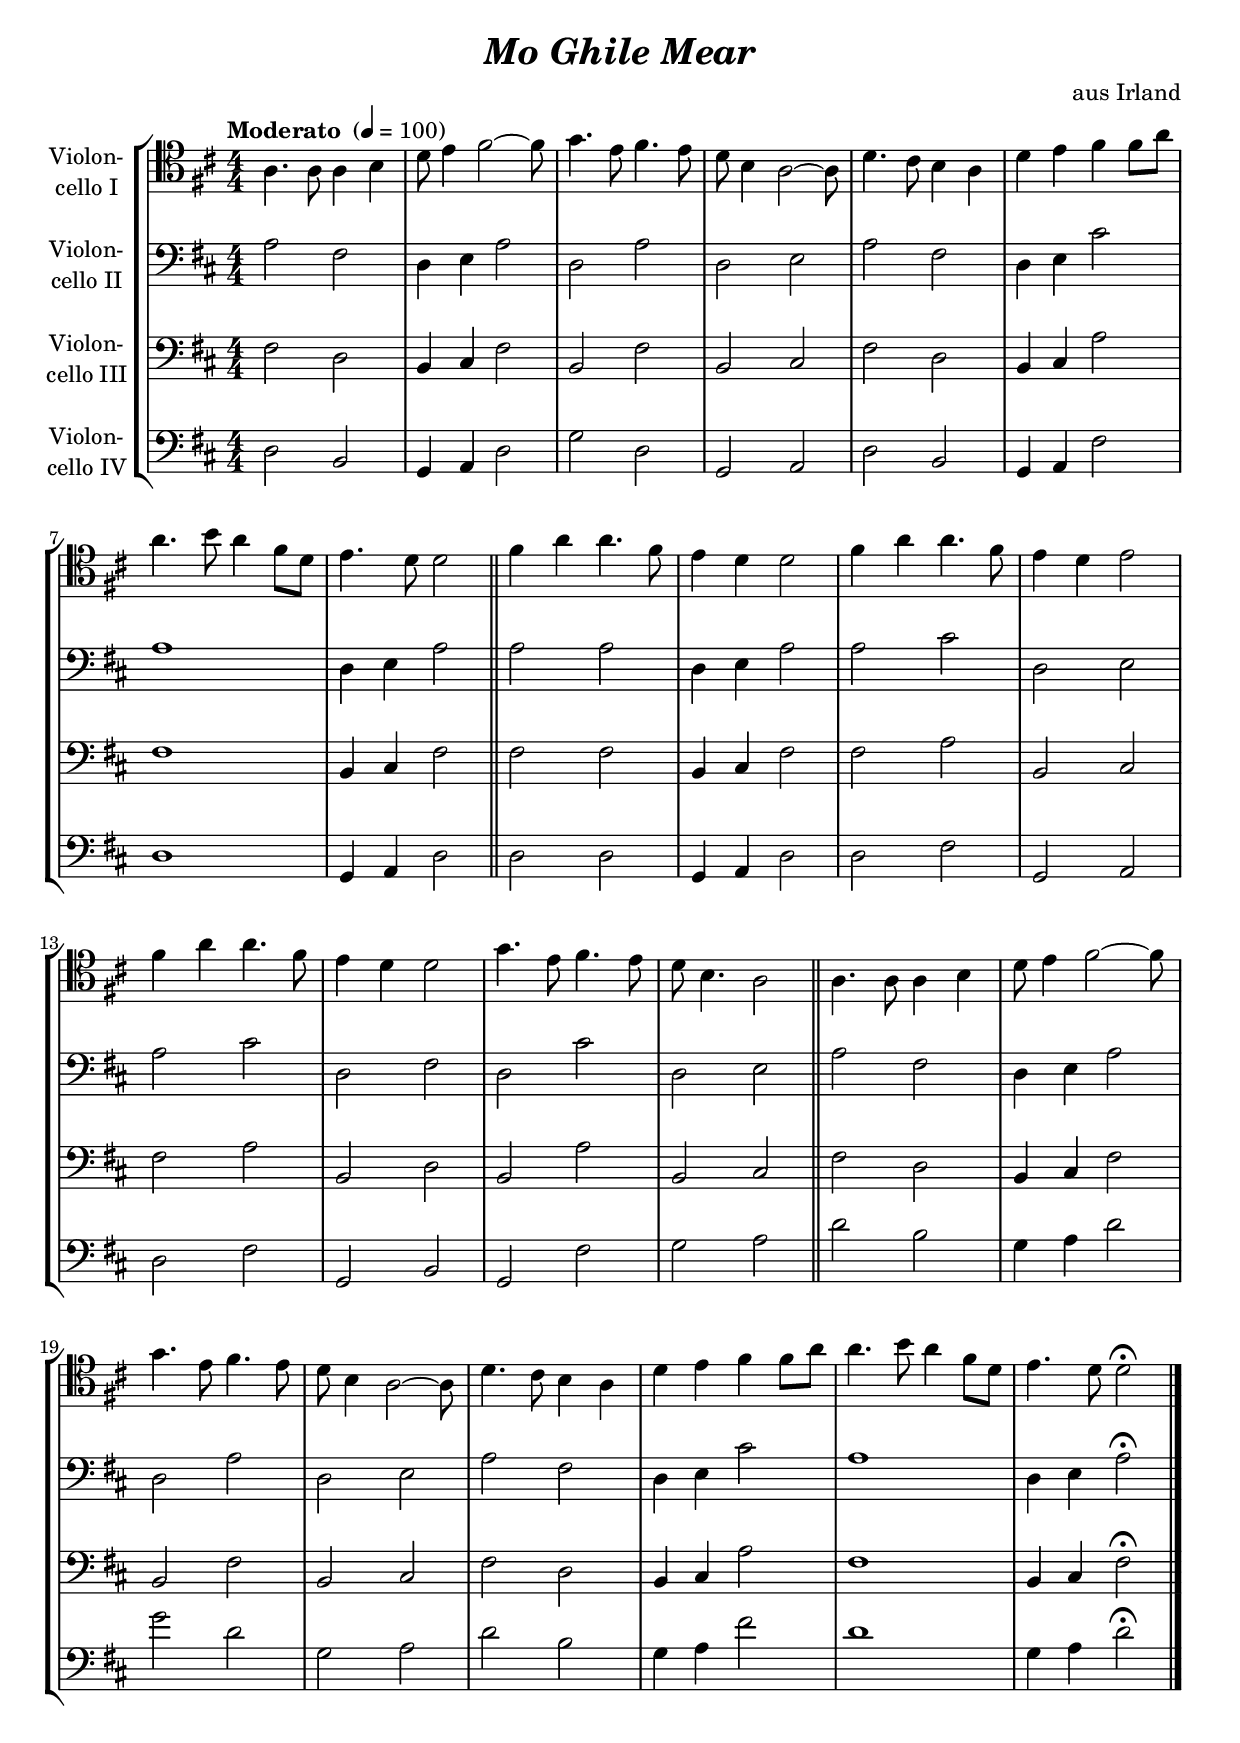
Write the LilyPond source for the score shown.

\version "2.18.2"
\include "deutsch.ly"
  
#(set-global-staff-size 20)

\header {
  title     = \markup \bold \italic "Mo Ghile Mear"
  composer  = "aus Irland"
%  arranger  = ""
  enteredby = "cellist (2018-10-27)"
%  piece     = ""
}

voiceconsts = {
  \key g \major
  \time 4/4
  \clef "bass"
  \numericTimeSignature
  \compressFullBarRests
  % Set default beaming for all staves
% \set Timing.beamExceptions = #'()
% \set Timing.baseMoment     = #(ly:make-moment 1 4)
% \set Timing.beatStructure  = #'(1 1 1)
  \tempo "Moderato " 4=100
}

micl = "clarinet"
mifl = "flute"
miob = "oboe"
mifh = "french horn"
misx = "tenor sax"
mist = "string ensemble 1"
miba = "cello"

va = \relative c {
  \voiceconsts
  \clef "tenor"
  
  d4. d8 d4 e
  g8 a4 h2~ h8
  c4. a8 h4. a8
  g e4 d2~ d8
  g4. fis8 e4 d
  g a h h8 d
  d4. e8 d4 h8 g

  a4. g8 g2 \bar "||"
  h4 d d4. h8
  a4 g g2
  h4 d d4. h8
  a4 g a2
  h4 d d4. h8
  a4 g g2
  c4. a8 h4. a8

  g e4. d2 \bar "||"
  d4. d8 d4 e
  g8 a4 h2~ h8
  c4. a8 h4. a8
  g e4 d2~ d8
  g4. fis8 e4 d
  g a h h8 d
  d4. e8 d4 h8 g

  a4. g8 g2\fermata \bar "|."
}

vb = \relative c {
  \voiceconsts

  d2 h
  g4 a d2
  g, d'
  g, a
  d h
  g4 a fis'2
  d1
  g,4 a d2 \bar "||"
  d d
  g,4 a d2
  d fis
  g, a

  d fis
  g, h
  g fis'
  g, a \bar "||"
  d h
  g4 a d2
  g, d'
  g, a
  d h
  g4 a fis'2
  d1
  g,4 a d2\fermata \bar "|."
}

vc = \relative c {
  \voiceconsts

  h2 g
  e4 fis h2
  e, h'
  e, fis
  h g
  e4 fis d'2
  h1
  e,4 fis h2 \bar "||"
  h h
  e,4 fis h2
  h d

  e, fis
  h d
  e, g
  e d'
  e, fis \bar "||"
  h g
  e4 fis h2
  e, h'
  e, fis
  h g
  e4 fis d'2
  h1
  e,4 fis h2\fermata \bar "|."
}

vd = \relative c {
  \voiceconsts

  g2 e
  c4 d g2
  c g
  c, d
  g e
  c4 d h'2
  g1
  c,4 d g2 \bar "||"
  g g
  c,4 d g2
  g h

  c, d
  g h
  c, e
  c h'
  c d \bar "||"
  g e
  c4 d g2
  c g
  c, d
  g e
  c4 d h'2
  g1
  c,4 d g2\fermata \bar "|."
}


music = \new StaffGroup <<
      \new Staff {
	\set Staff.midiInstrument = \miba
	\set Staff.instrumentName = \markup \center-column { "Violon-" "cello I" }
	\transpose g d' { \va }
      }

      \new Staff {
	\set Staff.midiInstrument = \miba
	\set Staff.instrumentName = \markup \center-column { "Violon-" "cello II" }
	\transpose g d' { \vb }
      }

      \new Staff {
	\set Staff.midiInstrument = \miba
	\set Staff.instrumentName = \markup \center-column { "Violon-" "cello III" }
	\transpose g d' { \vc }
      }

      \new Staff {
	\set Staff.midiInstrument = \miba
	\set Staff.instrumentName = \markup \center-column { "Violon-" "cello IV" }
	\transpose g d' { \vd }
      }
>>

\book {
  \score {
    \music
    \layout {}
  }

  \score {
    \unfoldRepeats \music

    \midi {
      \context {
        \Score
      }
    }
  }
}
